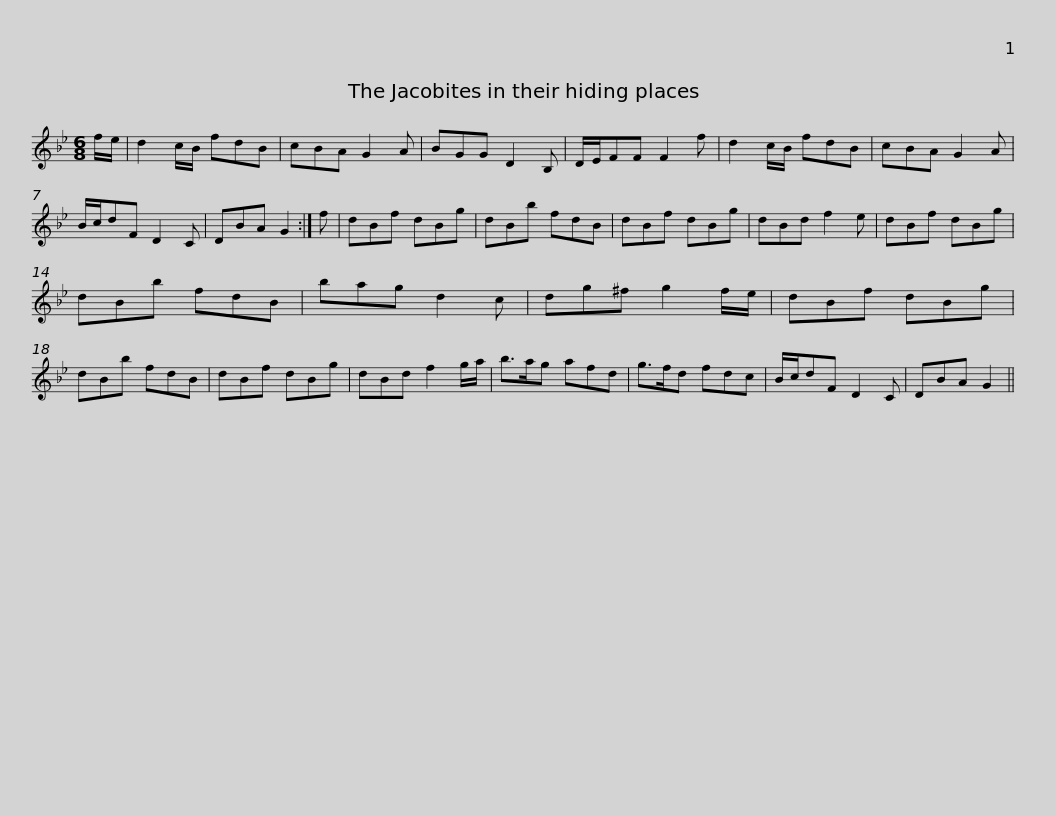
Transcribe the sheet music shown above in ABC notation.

X:1
L:1/8
M:6/8
I:linebreak $
K:Bb
V:1 treble
V:1
 f/e/ | d2 c/B/ fdB | cBA G2 A | BGG D2 B, | D/E/FF F2 f | %5
 d2 c/B/ fdB | cBA G2 A | B/c/dF D2 C |$ DBA G2 :| f | %10
 dBf dBg | dBb fdB | dBf dBg | dBd f2 e | dBf dBg | %15
 dBb fdB |$ bag d2 c | dg^f g2 f/e/ | dBf dBg | dBb fdB | %20
 dBf dBg | dBd f2 g/a/ | b>ag afd |$ g>fd fdc | B/c/dF D2 C | %25
 DBA G2 || %26
